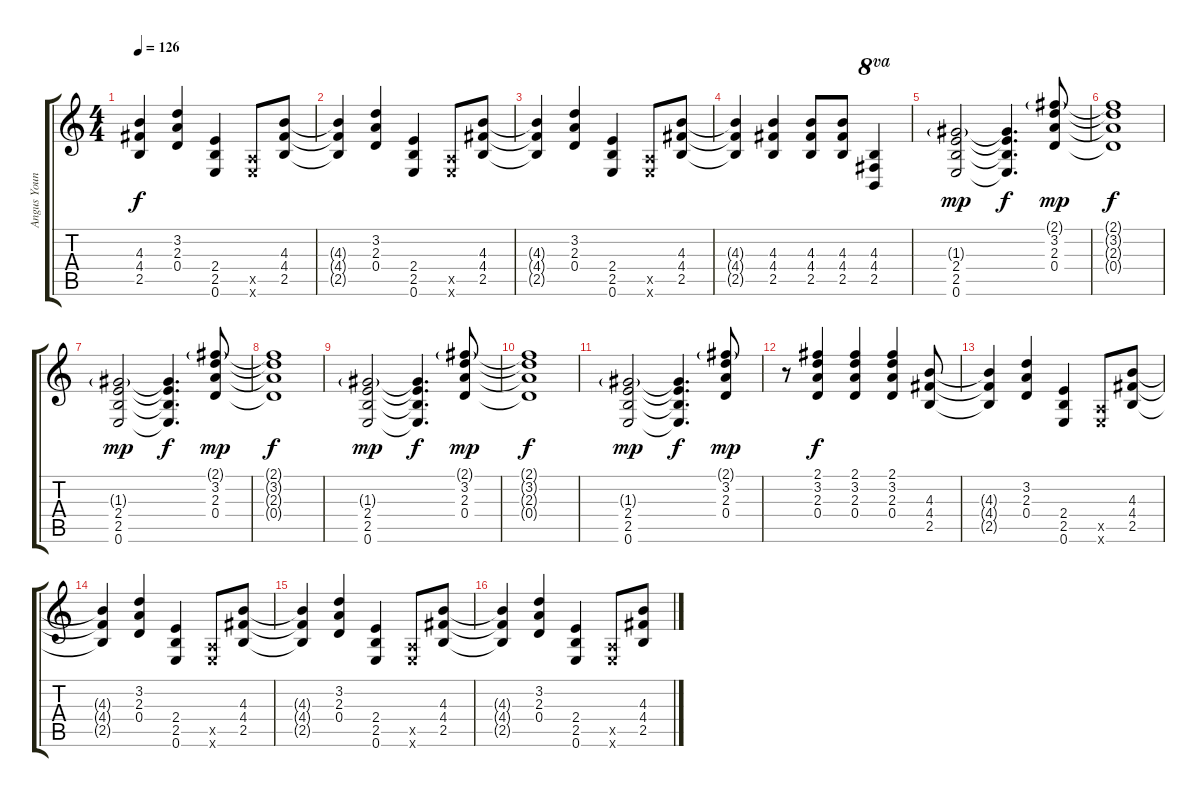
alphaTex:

\track ("Angus Young" "Angus Youn") {instrument distortionguitar}
\staff {score tabs}
\tuning (E4 B3 G3 D3 A2 E2) {hide}
\ts (4 4)
\tempo 126
\clef g2
\ks c
(4.3{t} 4.4{t} 2.5{t}).4{dy f} (3.2 2.3 0.4).4 (2.4 2.5 0.6).4 (0.5{x} 0.6{x}).8 (4.3 4.4 2.5).8 |
(4.3{t} 4.4{t} 2.5{t}).4 (3.2 2.3 0.4).4 (2.4 2.5 0.6).4 (0.5{x} 0.6{x}).8 (4.3 4.4 2.5).8 |
(4.3{t} 4.4{t} 2.5{t}).4 (3.2 2.3 0.4).4 (2.4 2.5 0.6).4 (0.5{x} 0.6{x}).8 (4.3 4.4 2.5).8 |
(4.3{t} 4.4{t} 2.5{t}).4 (4.3 4.4 2.5).4 (4.3 4.4 2.5).8 (4.3 4.4 2.5).8 (4.3 4.4 2.5).4{ot 8va} |
(1.3{g} 2.4 2.5 0.6).2{dy mp} (1.3{t} 2.4{t} 2.5{t} 0.6{t}).4{d dy f} (2.1{g} 3.2 2.3 0.4).8{dy mp} |
(2.1{t} 3.2{t} 2.3{t} 0.4{t}).1{dy f} |
(1.3{g} 2.4 2.5 0.6).2{dy mp} (1.3{t} 2.4{t} 2.5{t} 0.6{t}).4{d dy f} (2.1{g} 3.2 2.3 0.4).8{dy mp} |
(2.1{t} 3.2{t} 2.3{t} 0.4{t}).1{dy f} |
(1.3{g} 2.4 2.5 0.6).2{dy mp} (1.3{t} 2.4{t} 2.5{t} 0.6{t}).4{d dy f} (2.1{g} 3.2 2.3 0.4).8{dy mp} |
(2.1{t} 3.2{t} 2.3{t} 0.4{t}).1{dy f} |
(1.3{g} 2.4 2.5 0.6).2{dy mp} (1.3{t} 2.4{t} 2.5{t} 0.6{t}).4{d dy f} (2.1{g} 3.2 2.3 0.4).8{dy mp} |
r.8 (2.1 3.2 2.3 0.4).4{dy f} (2.1 3.2 2.3 0.4).4 (2.1 3.2 2.3 0.4).4 (4.3 4.4 2.5).8 |
(4.3{t} 4.4{t} 2.5{t}).4 (3.2 2.3 0.4).4 (2.4 2.5 0.6).4 (0.5{x} 0.6{x}).8 (4.3 4.4 2.5).8 |
(4.3{t} 4.4{t} 2.5{t}).4 (3.2 2.3 0.4).4 (2.4 2.5 0.6).4 (0.5{x} 0.6{x}).8 (4.3 4.4 2.5).8 |
(4.3{t} 4.4{t} 2.5{t}).4 (3.2 2.3 0.4).4 (2.4 2.5 0.6).4 (0.5{x} 0.6{x}).8 (4.3 4.4 2.5).8 |
(4.3{t} 4.4{t} 2.5{t}).4 (3.2 2.3 0.4).4 (2.4 2.5 0.6).4 (0.5{x} 0.6{x}).8 (4.3 4.4 2.5).8
